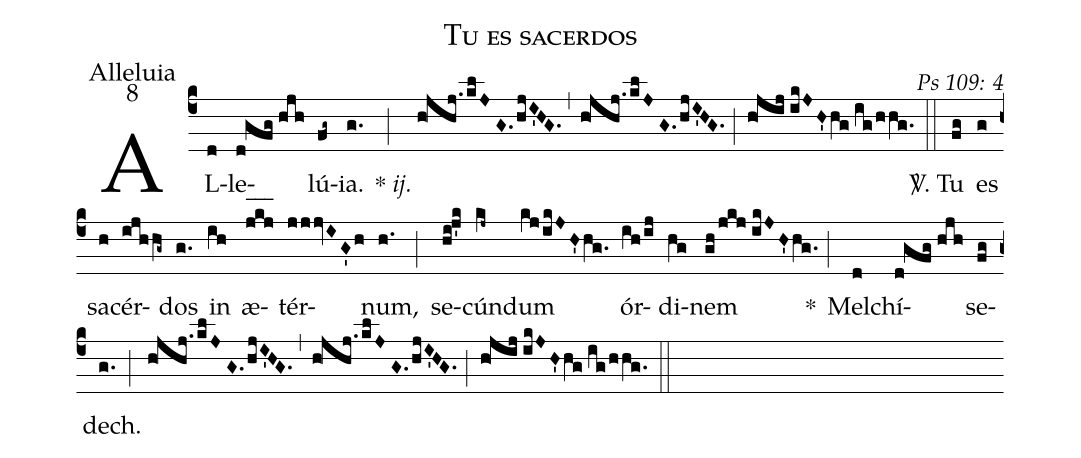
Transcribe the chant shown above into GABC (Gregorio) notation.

name: Tu es sacerdos;
office-part: Alleluia;
mode: 8;
commentary: Ps 109: 4;
%%
(c4) AL(d)le(d!gfg//hjh)lú(fg~)ia.(g.) {*}~<i>ij.</i>(;) (h!jhj./klJ//G.hjI'HG.) (,) (h!jhj./klJ//G.hjI'HG.) (;) (h!jij//ikJH'hg//ig/hhg.) (::)
<sp>V/</sp>. Tu(fg) es(g) sa(h)cér(ijhhg~)dos(g.) in(ih) æ(j_[hl:1]k_[hl:1]j_[hl:1])tér(jjjvIG'h)num,(h.) (;) se(hi!j'k)cún(kj~)dum(kjikJH'hg.) ór(ih/ij)di(hg)nem(gh/jkj//ikJH'hg.) *(;)
Mel(d)chí(d!gfg//hjh)se(fg)dech.(g.) (;) (h!jhj./klJ//G.hjI'HG.) (,) (h!jhj./klJ//G.hjI'HG.) (;) (h!jij//ikJH'hg//ig/hhg.) (::)
